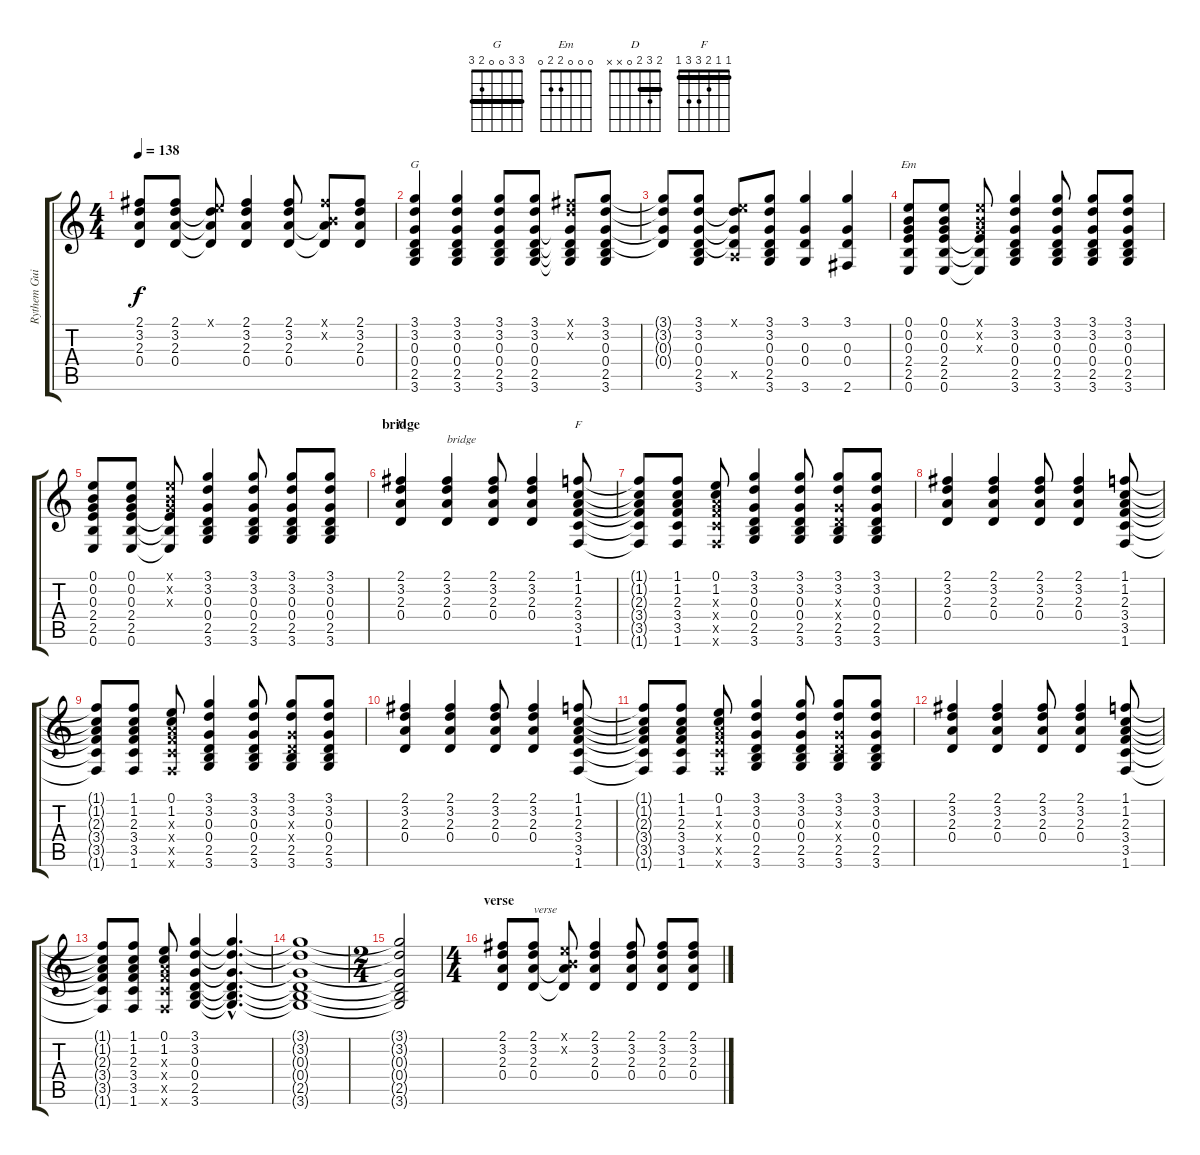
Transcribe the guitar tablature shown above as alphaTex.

\track ("Rythem Guitar" "Rythem Gui") {instrument overdrivenguitar}
\staff {score tabs}
\tuning (E4 B3 G3 D3 A2 E2) {hide}
\chord ("G" 3 3 0 0 2 3) {barre 3}
\chord ("Em" 0 0 0 2 2 0)
\chord ("D" 2 3 2 0 x x) {barre 2}
\chord ("F" 1 1 2 3 3 1) {barre 1}
\ts (4 4)
\tempo 138
\clef g2
\ks c
(2.1{t} 3.2{t} 2.3{t} 0.4{t}).8{dy f} (2.1 3.2 2.3 0.4).8 (0.1{x} 3.2{t} 2.3{t} 0.4{t}).8 (2.1 3.2 2.3 0.4).4 (2.1 3.2 2.3 0.4).8 (2.1{x} 0.2{x} 2.3{t} 0.4{t}).8 (2.1 3.2 2.3 0.4).8 |
(3.1 3.2 0.3 0.4 2.5 3.6).4{ch "G"} (3.1 3.2 0.3 0.4 2.5 3.6).4 (3.1 3.2 0.3 0.4 2.5 3.6).8 (3.1 3.2 0.3 0.4 2.5 3.6).8 (2.1{x} 3.2{x} 0.3{t} 0.4{t} 2.5{t} 3.6{t}).8 (3.1 3.2 0.3 0.4 2.5 3.6).8 |
(3.1{t} 3.2{t} 0.3{t} 0.4{t}).8 (3.1 3.2 0.3 0.4 2.5 3.6).8 (0.1{x} 3.2{t} 0.3{t} 0.4{t} 0.5{x}).8 (3.1 3.2 0.3 0.4 2.5 3.6).8 (3.1 0.3 0.4 3.6).4 (3.1 0.3 0.4 2.6).4 |
(0.1 0.2 0.3 2.4 2.5 0.6).8{ch "Em"} (0.1 0.2 0.3 2.4 2.5 0.6).8 (0.1{x} 0.2{x} 0.3{x} 2.4{t} 2.5{t} 0.6{t}).8 (3.1 3.2 0.3 0.4 2.5 3.6).4 (3.1 3.2 0.3 0.4 2.5 3.6).8 (3.1 3.2 0.3 0.4 2.5 3.6).8 (3.1 3.2 0.3 0.4 2.5 3.6).8 |
(0.1 0.2 0.3 2.4 2.5 0.6).8 (0.1 0.2 0.3 2.4 2.5 0.6).8 (0.1{x} 0.2{x} 0.3{x} 2.4{t} 2.5{t} 0.6{t}).8 (3.1 3.2 0.3 0.4 2.5 3.6).4 (3.1 3.2 0.3 0.4 2.5 3.6).8 (3.1 3.2 0.3 0.4 2.5 3.6).8 (3.1 3.2 0.3 0.4 2.5 3.6).8 |
\section ("" "bridge")
(2.1 3.2 2.3 0.4).4{ch "D" volume 10} (2.1 3.2 2.3 0.4).4{txt "bridge"} (2.1 3.2 2.3 0.4).8 (2.1 3.2 2.3 0.4).4 (1.1 1.2 2.3 3.4 3.5 1.6).8{ch "F"} |
(1.1{t} 1.2{t} 2.3{t} 3.4{t} 3.5{t} 1.6{t}).8 (1.1 1.2 2.3 3.4 3.5 1.6).8 (0.1 1.2 2.3{x} 3.4{x} 3.5{x} 1.6{x}).8 (3.1 3.2 0.3 0.4 2.5 3.6).4 (3.1 3.2 0.3 0.4 2.5 3.6).8 (3.1 3.2 0.3{x} 0.4{x} 2.5 3.6).8 (3.1 3.2 0.3 0.4 2.5 3.6).8 |
(2.1 3.2 2.3 0.4).4 (2.1 3.2 2.3 0.4).4 (2.1 3.2 2.3 0.4).8 (2.1 3.2 2.3 0.4).4 (1.1 1.2 2.3 3.4 3.5 1.6).8 |
(1.1{t} 1.2{t} 2.3{t} 3.4{t} 3.5{t} 1.6{t}).8 (1.1 1.2 2.3 3.4 3.5 1.6).8 (0.1 1.2 2.3{x} 3.4{x} 3.5{x} 1.6{x}).8 (3.1 3.2 0.3 0.4 2.5 3.6).4 (3.1 3.2 0.3 0.4 2.5 3.6).8 (3.1 3.2 0.3{x} 0.4{x} 2.5 3.6).8 (3.1 3.2 0.3 0.4 2.5 3.6).8 |
(2.1 3.2 2.3 0.4).4 (2.1 3.2 2.3 0.4).4 (2.1 3.2 2.3 0.4).8 (2.1 3.2 2.3 0.4).4 (1.1 1.2 2.3 3.4 3.5 1.6).8 |
(1.1{t} 1.2{t} 2.3{t} 3.4{t} 3.5{t} 1.6{t}).8 (1.1 1.2 2.3 3.4 3.5 1.6).8 (0.1 1.2 2.3{x} 3.4{x} 3.5{x} 1.6{x}).8 (3.1 3.2 0.3 0.4 2.5 3.6).4 (3.1 3.2 0.3 0.4 2.5 3.6).8 (3.1 3.2 0.3{x} 0.4{x} 2.5 3.6).8 (3.1 3.2 0.3 0.4 2.5 3.6).8 |
(2.1 3.2 2.3 0.4).4 (2.1 3.2 2.3 0.4).4 (2.1 3.2 2.3 0.4).8 (2.1 3.2 2.3 0.4).4 (1.1 1.2 2.3 3.4 3.5 1.6).8 |
(1.1{t} 1.2{t} 2.3{t} 3.4{t} 3.5{t} 1.6{t}).8 (1.1 1.2 2.3 3.4 3.5 1.6).8 (0.1 1.2 2.3{x} 3.4{x} 3.5{x} 1.6{x}).8 (3.1 3.2 0.3 0.4 2.5 3.6).4 (3.1{hac t} 3.2{hac t} 0.3{hac t} 0.4{hac t} 2.5{hac t} 3.6{hac t}).4{d} |
(3.1{t} 3.2{t} 0.3{t} 0.4{t} 2.5{t} 3.6{t}).1 |
\ts (2 4)
(3.1{t} 3.2{t} 0.3{t} 0.4{t} 2.5{t} 3.6{t}).2 |
\ts (4 4)
\section ("" "verse")
(2.1 3.2 2.3 0.4).8 (2.1 3.2 2.3 0.4).8{txt "verse"} (0.1{x} 0.2{x} 2.3{t} 0.4{t}).8 (2.1 3.2 2.3 0.4).4 (2.1 3.2 2.3 0.4).8 (2.1 3.2 2.3 0.4).8 (2.1 3.2 2.3 0.4).8
